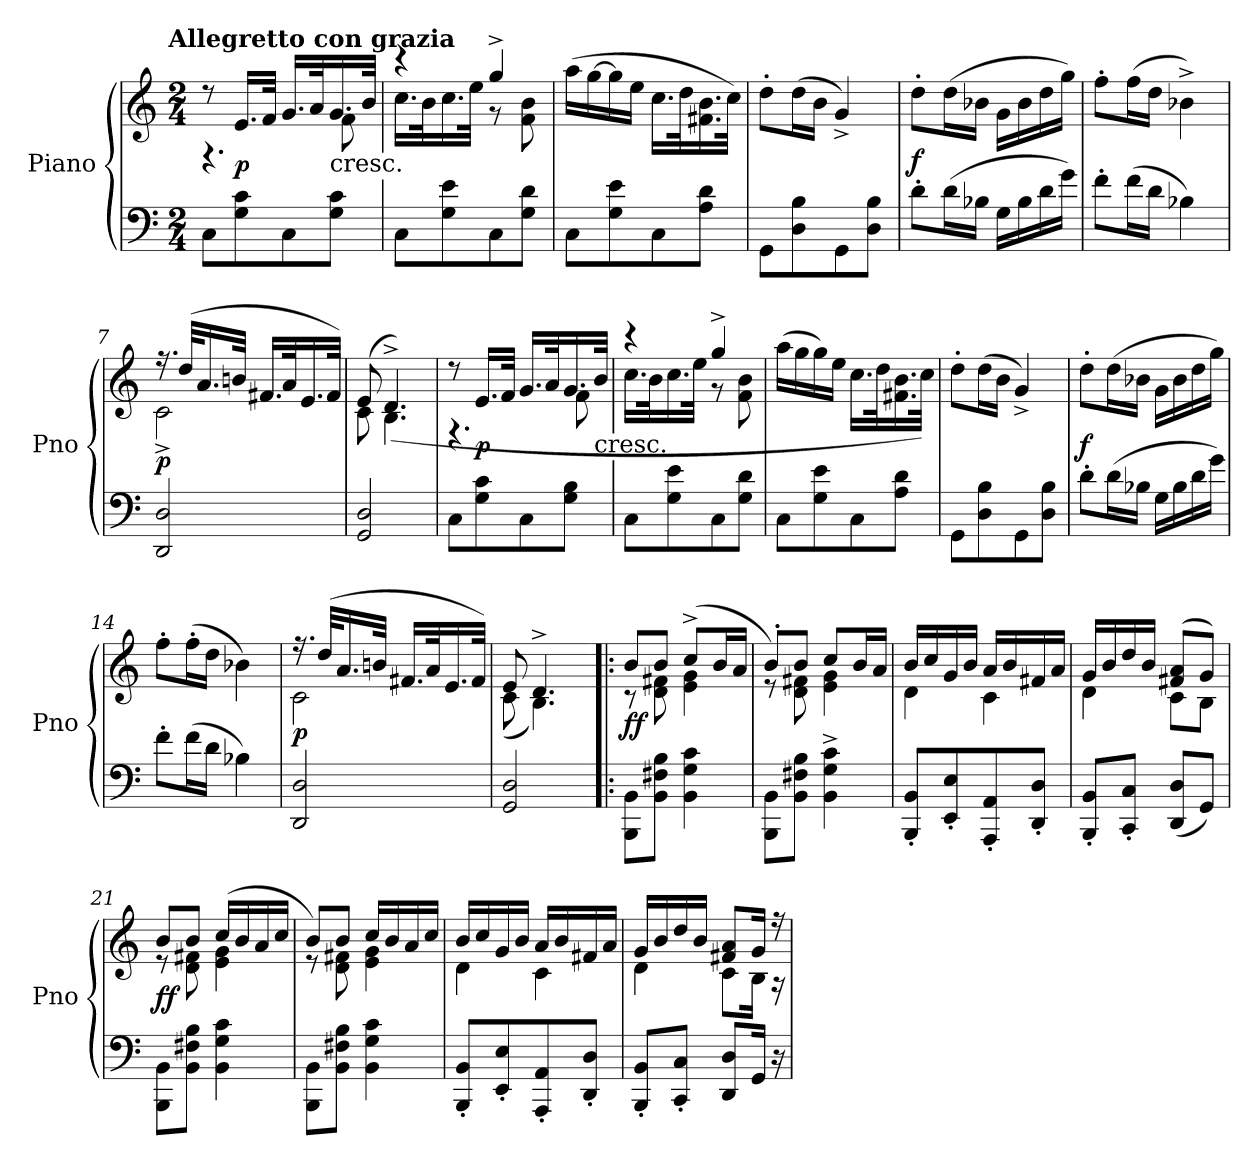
**kern	**kern	**dynam
*part1	*part1	*part1
*staff2	*staff1	*staff1/2
*I"Piano	*	*
*I'Pno	*	*
*clefF4	*clefG2	*
*k[]	*k[]	*
*C:	*C:	*
!!LO:TX:omd:t=Allegretto con grazia
*M2/4	*M2/4	*
*MM100	*MM100	*
=1	=1	=1
*	*^	*
8C\L	8r	4.r	.
8G\ 8c\	16.e/LL	.	p
.	32f/JJk	.	.
8C\	16.g/LL	.	.
.	32a/K	.	.
!	!LO:TX:c:t=cresc.	!	!
8G\ 8c\J	16.g/	8f\	.
.	32b/JJk	.	.
=2	=2	=2	=2
8C\L	4r	16.cc\LL	.
.	.	32b\K	.
8G\ 8e\	.	16.cc\	.
.	.	32ee\JJk	.
8C\	4gg^/	8r	.
8G\ 8d\J	.	8f\ 8b\	.
*	*v	*v	*
=3	=3	=3
8C\L	(16aa\LL	.
.	[16gg\	.
8G\ 8e\	16gg\]	.
.	16ee\JJ	.
8C\	16.cc\LL	.
.	32dd\K	.
8A\ 8d\J	16.f#X\ 16.b\	.
.	32cc\JJk)	.
=4	=4	=4
8GG\L	8dd'\L	.
8D\ 8B\	(16dd\L	.
.	16b\JJ	.
8GG\	4g^/)	.
8D\ 8B\J	.	.
=5	=5	=5
8d'\L	8dd'\L	f
(16d\L	(16dd\L	.
16B-X\JJ	16b-X\JJ	.
16G\LL	16g\LL	.
16B-\	16b-\	.
16d\	16dd\	.
16g\JJ)	16gg\JJ)	.
=6	=6	=6
8f'\L	8ff'\L	.
(16f\L	(16ff\L	.
16d\JJ	16dd\JJ	.
4B-X\)	4b-X^\)	.
=7	=7	=7
*	*^	*
2DD/ 2D/	16.r	2c^\	p
.	(32dd/KLL	.	.
.	16.a/	.	.
.	32bn/JJk	.	.
.	16.f#X/LL	.	.
.	32a/K	.	.
.	16.e/	.	.
.	32f#/JJk)	.	.
=8	=8	=8	=8
2GG/ 2D/	(8e/	8c\	.
.	4.d^/)	(4.B\	.
=9	=9	=9	=9
8C\L	8r	4.r	.
8G\ 8c\	16.e/LL	.	p
.	32f/JJk	.	.
8C\	16.g/LL	.	.
.	32a/K	.	.
8G\ 8B\J	16.g/	8f\	.
!	!LO:TX:c:t=cresc.	!	!
.	32b/JJk	.	.
=10	=10	=10	=10
8C\L	4r	16.cc\LL	.
.	.	32b\K	.
8G\ 8e\	.	16.cc\	.
.	.	32ee\JJk	.
8C\	4gg^/	8r	.
8G\ 8d\J	.	8f\ 8b\	.
*	*v	*v	*
=11	=11	=11
8C\L	(16aa\LL	.
.	16gg\	.
8G\ 8e\	16gg\)	.
.	16ee\JJ	.
8C\	16.cc\LL	.
.	32dd\K	.
8A\ 8d\J	16.f#X\ 16.b\	.
.	32cc\JJk)	.
=12	=12	=12
8GG\L	8dd'\L	.
8D\ 8B\	(16dd\L	.
.	16b\JJ	.
8GG\	4g^/)	.
8D\ 8B\J	.	.
=13	=13	=13
8d'\L	8dd'\L	f
(16d\L	(16dd\L	.
16B-X\JJ	16b-X\JJ	.
16G\LL	16g\LL	.
16B-\	16b-\	.
16d\	16dd\	.
16g\JJ)	16gg\JJ)	.
=14	=14	=14
8f'\L	8ff'\L	.
(16f\L	(16ff'\L	.
16d\JJ	16dd\JJ	.
4B-X\)	4b-X\)	.
=15	=15	=15
*	*^	*
2DD/ 2D/	16.r	2c\	p
.	(32dd/KLL	.	.
.	16.a/	.	.
.	32bn/JJk	.	.
.	16.f#X/LL	.	.
.	32a/K	.	.
.	16.e/	.	.
.	32f#/JJk)	.	.
=16	=16	=16	=16
2GG/ 2D/	8e/	(8c\	.
.	4.d^/	4.B\)	.
=17!|:	=17!|:	=17!|:	=17!|:
8BBB\ 8BB\L	8b/L	8r	ff
8BB\ 8F#X\ 8B\J	8b/J	8d\ 8f#X\	.
4BB\ 4G\ 4c\	(8cc^/L	4e\ 4g\	.
.	16b/L	.	.
.	16a/JJ	.	.
=18	=18	=18	=18
8BBB\ 8BB\L	8b'/L)	8r	.
8BB\ 8F#X\ 8B\J	8b/J	8d\ 8f#X\	.
4BB^\ 4G^\ 4c^\	8cc/L	4e\ 4g\	.
.	16b/L	.	.
.	16a/JJ	.	.
=19	=19	=19	=19
8BBB'/ 8BB'/L	16b/LL	4d\	.
.	16cc/	.	.
8EE'/ 8E'/	16g/	.	.
.	16b/JJ	.	.
8AAA'/ 8AA'/	16a/LL	4c\	.
.	16b/	.	.
8DD'/ 8D'/J	16f#X/	.	.
.	16a/JJ	.	.
=20	=20	=20	=20
8BBB'/ 8BB'/L	16g/LL	4d\	.
.	16b/	.	.
8CC'/ 8C'/J	16dd/	.	.
.	16b/JJ	.	.
(8DD/ 8D/L	(8f#X/ 8a/L	8c\L	.
8GG/J)	8g/J)	8B\J	.
=21	=21	=21	=21
8BBB\ 8BB\L	8b/L	8r	ff
8BB\ 8F#X\ 8B\J	8b/J	8d\ 8f#X\	.
4BB\ 4G\ 4c\	(16cc/LL	4e\ 4g\	.
.	16b/	.	.
.	16a/	.	.
.	16cc/JJ	.	.
=22	=22	=22	=22
8BBB\ 8BB\L	8b/L)	8r	.
8BB\ 8F#X\ 8B\J	8b/J	8d\ 8f#X\	.
4BB\ 4G\ 4c\	16cc/LL	4e\ 4g\	.
.	16b/	.	.
.	16a/	.	.
.	16cc/JJ	.	.
=23	=23	=23	=23
8BBB'/ 8BB'/L	16b/LL	4d\	.
.	16cc/	.	.
8EE'/ 8E'/	16g/	.	.
.	16b/JJ	.	.
8AAA'/ 8AA'/	16a/LL	4c\	.
.	16b/	.	.
8DD'/ 8D'/J	16f#X/	.	.
.	16a/JJ	.	.
=24	=24	=24	=24
8BBB'/ 8BB'/L	16g/LL	4d\	.
.	16b/	.	.
8CC'/ 8C'/J	16dd/	.	.
.	16b/JJ	.	.
8DD/ 8D/L	8f#X/ 8a/L	8c\L	.
16GG/Jk	16g/Jk	16B\Jk	.
16r	16r	16r	.
*	*v	*v	*
=	=	=
*-	*-	*-
